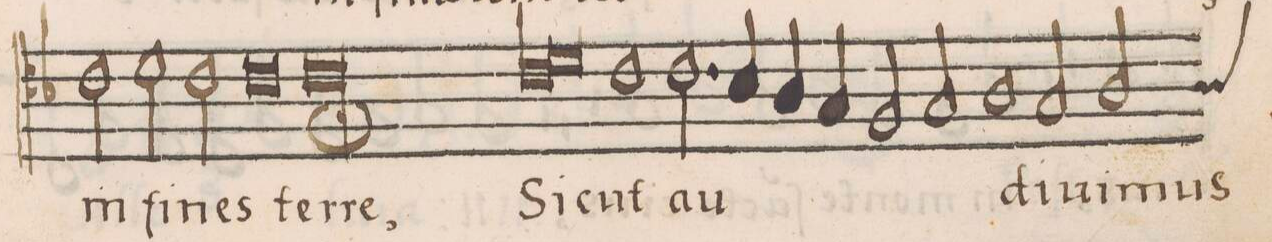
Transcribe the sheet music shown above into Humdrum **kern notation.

**kern	**text
*I"ALTVS	*
*clefC4	*
*k[b-]	*
*met(C)	*
*M2/1	*
2c\	in
=52-	=52-
2d\	fi-
2c\	-nes
0c\	ter-
=53-	=53-
1c\;<l	-re,
=54-	=54-
*lig	*
1c\	Si-
1d\	.
*Xlig	*
=55-	=55-
1c\	-cut
2.c\	au-
4B-/	.
=56-	=56-
4A/	.
4G/	.
2F/	.
2G/	.
1A\	-di-
=57-	=57-
2G/	-ui-
*custos:A	*
2A/	-mus
*-	*-
